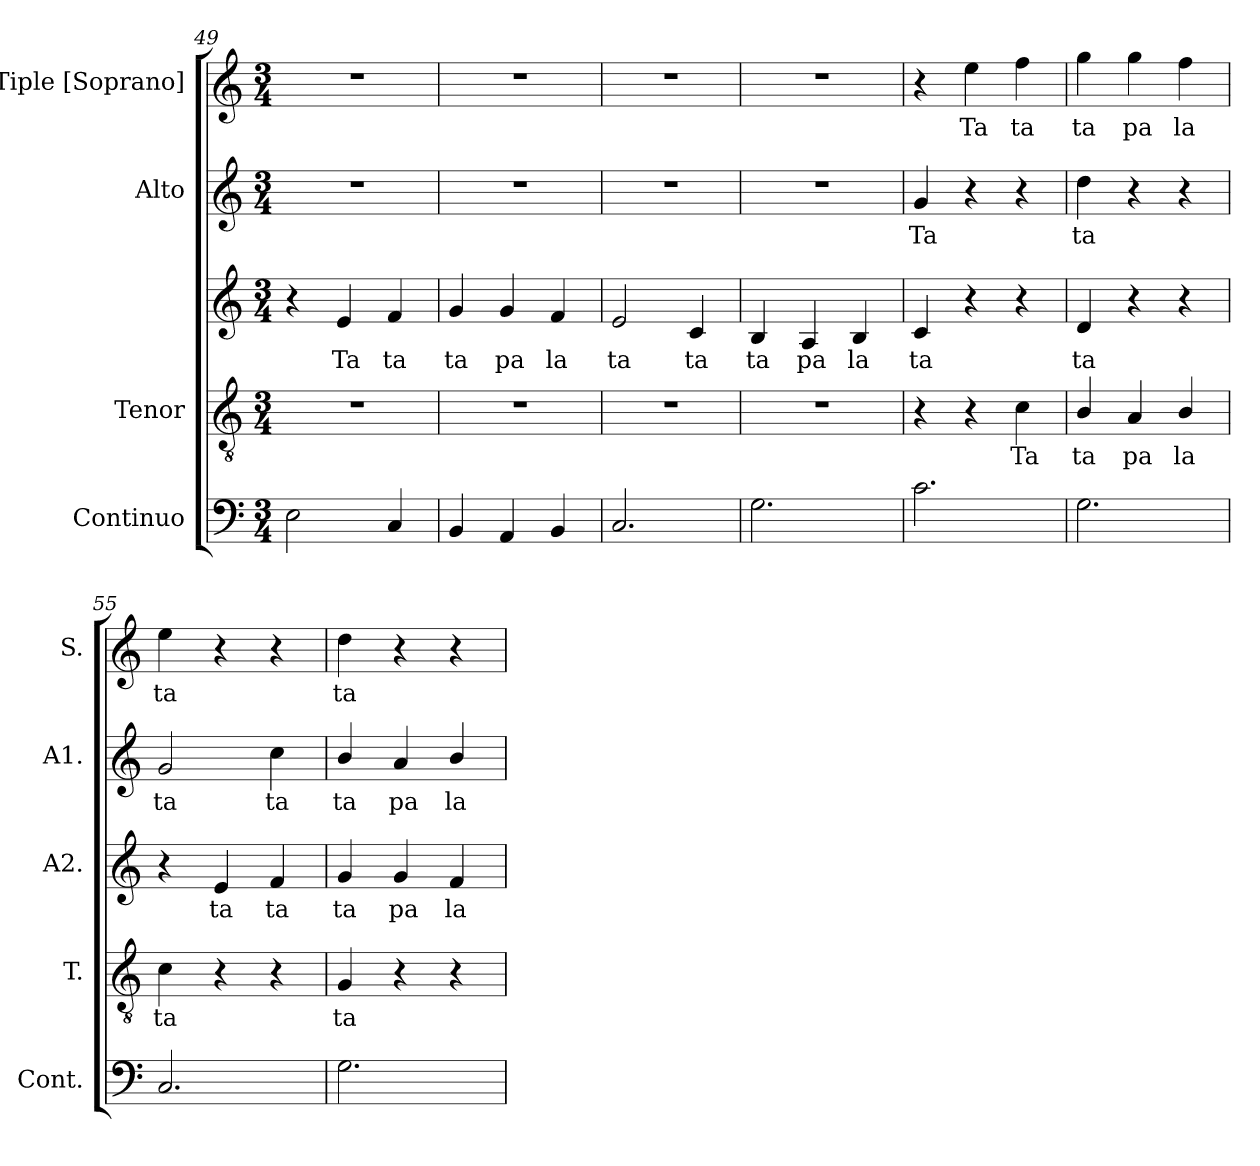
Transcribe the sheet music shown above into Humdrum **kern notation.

**kern	**kern	**text	**kern	**text	**kern	**text	**kern	**text
*part5	*part4	*part4	*part3	*part3	*part2	*part2	*part1	*part1
*staff5	*staff4	*staff4	*staff3	*staff3	*staff2	*staff2	*staff1	*staff1
*I"Continuo	*I"Tenor	*	*I""Tenor"  [Alto 2]	*	*I"Alto	*	*I"Tiple [Soprano]	*
*I'Cont.	*I'T.	*	*I'A2.	*	*I'A1.	*	*I'S.	*
*clefF4	*clefGv2	*	*clefG2	*	*clefG2	*	*clefG2	*
*	*ITrd7c12	*	*	*	*	*	*	*
*k[]	*k[]	*	*k[]	*	*k[]	*	*k[]	*
*C:	*C:	*	*C:	*	*C:	*	*C:	*
*M3/4	*M3/4	*	*M3/4	*	*M3/4	*	*M3/4	*
=49	=49	=49	=49	=49	=49	=49	=49	=49
!	!LO:N:vis=1	!	!	!	!LO:N:vis=1	!	!LO:N:vis=1	!
2Ei\	2.r	.	4r	.	2.r	.	2.r	.
!	!	!	!	!LO:LY:b:color=#000000	!	!	!	!
.	.	.	4ei/	Ta	.	.	.	.
!	!	!	!	!LO:LY:b:color=#000000	!	!	!	!
4Ci/	.	.	4fi/	ta	.	.	.	.
=50	=50	=50	=50	=50	=50	=50	=50	=50
!	!LO:N:vis=1	!	!	!	!	!	!	!
!	!	!	!	!LO:LY:b:color=#000000	!LO:N:vis=1	!	!LO:N:vis=1	!
4BBi/	2.r	.	4gi/	ta	2.r	.	2.r	.
!	!	!	!	!LO:LY:b:color=#000000	!	!	!	!
4AAi/	.	.	4gi/	pa	.	.	.	.
!	!	!	!	!LO:LY:b:color=#000000	!	!	!	!
4BBi/	.	.	4fi/	la	.	.	.	.
=51	=51	=51	=51	=51	=51	=51	=51	=51
!	!LO:N:vis=1	!	!	!	!	!	!	!
!	!	!	!	!LO:LY:b:color=#000000	!LO:N:vis=1	!	!LO:N:vis=1	!
2.Ci/	2.r	.	2ei/	ta	2.r	.	2.r	.
!	!	!	!	!LO:LY:b:color=#000000	!	!	!	!
.	.	.	4ci/	ta	.	.	.	.
!!LO:LB:g=z
=52	=52	=52	=52	=52	=52	=52	=52	=52
!	!LO:N:vis=1	!	!	!	!	!	!	!
!	!	!	!	!LO:LY:b:color=#000000	!LO:N:vis=1	!	!LO:N:vis=1	!
2.Gi\	2.r	.	4Bi/	ta	2.r	.	2.r	.
!	!	!	!	!LO:LY:b:color=#000000	!	!	!	!
.	.	.	4Ai/	pa	.	.	.	.
!	!	!	!	!LO:LY:b:color=#000000	!	!	!	!
.	.	.	4Bi/	la	.	.	.	.
=53	=53	=53	=53	=53	=53	=53	=53	=53
!	!	!	!	!LO:LY:b:color=#000000	!	!	!	!
!	!	!	!	!	!	!LO:LY:b:color=#000000	!	!
2.ci\	4r	.	4ci/	ta	4gi/	Ta	4r	.
!	!	!	!	!	!	!	!	!LO:LY:b:color=#000000
.	4r	.	4r	.	4r	.	4eei\	Ta
!	!	!LO:LY:b:color=#000000	!	!	!	!	!	!
!	!	!	!	!	!	!	!	!LO:LY:b:color=#000000
.	4Ci\	Ta	4r	.	4r	.	4ffi\	ta
=54	=54	=54	=54	=54	=54	=54	=54	=54
!	!	!LO:LY:b:color=#000000	!	!	!	!	!	!
!	!	!	!	!LO:LY:b:color=#000000	!	!	!	!
!	!	!	!	!	!	!LO:LY:b:color=#000000	!	!
!	!	!	!	!	!	!	!	!LO:LY:b:color=#000000
2.Gi\	4BBi/	ta	4di/	ta	4ddi\	ta	4ggi\	ta
!	!	!LO:LY:b:color=#000000	!	!	!	!	!	!
!	!	!	!	!	!	!	!	!LO:LY:b:color=#000000
.	4AAi/	pa	4r	.	4r	.	4ggi\	pa
!	!	!LO:LY:b:color=#000000	!	!	!	!	!	!
!	!	!	!	!	!	!	!	!LO:LY:b:color=#000000
.	4BBi/	la	4r	.	4r	.	4ffi\	la
=55	=55	=55	=55	=55	=55	=55	=55	=55
!	!	!LO:LY:b:color=#000000	!	!	!	!	!	!
!	!	!	!	!	!	!LO:LY:b:color=#000000	!	!
!	!	!	!	!	!	!	!	!LO:LY:b:color=#000000
2.Ci/	4Ci\	ta	4r	.	2gi/	ta	4eei\	ta
!	!	!	!	!LO:LY:b:color=#000000	!	!	!	!
.	4r	.	4ei/	ta	.	.	4r	.
!	!	!	!	!LO:LY:b:color=#000000	!	!	!	!
!	!	!	!	!	!	!LO:LY:b:color=#000000	!	!
.	4r	.	4fi/	ta	4cci\	ta	4r	.
=56	=56	=56	=56	=56	=56	=56	=56	=56
!	!	!LO:LY:b:color=#000000	!	!	!	!	!	!
!	!	!	!	!LO:LY:b:color=#000000	!	!	!	!
!	!	!	!	!	!	!LO:LY:b:color=#000000	!	!
!	!	!	!	!	!	!	!	!LO:LY:b:color=#000000
2.Gi\	4GGi/	ta	4gi/	ta	4bi/	ta	4ddi\	ta
!	!	!	!	!LO:LY:b:color=#000000	!	!	!	!
!	!	!	!	!	!	!LO:LY:b:color=#000000	!	!
.	4r	.	4gi/	pa	4ai/	pa	4r	.
!	!	!	!	!LO:LY:b:color=#000000	!	!	!	!
!	!	!	!	!	!	!LO:LY:b:color=#000000	!	!
.	4r	.	4fi/	la	4bi/	la	4r	.
=	=	=	=	=	=	=	=	=
*-	*-	*-	*-	*-	*-	*-	*-	*-
